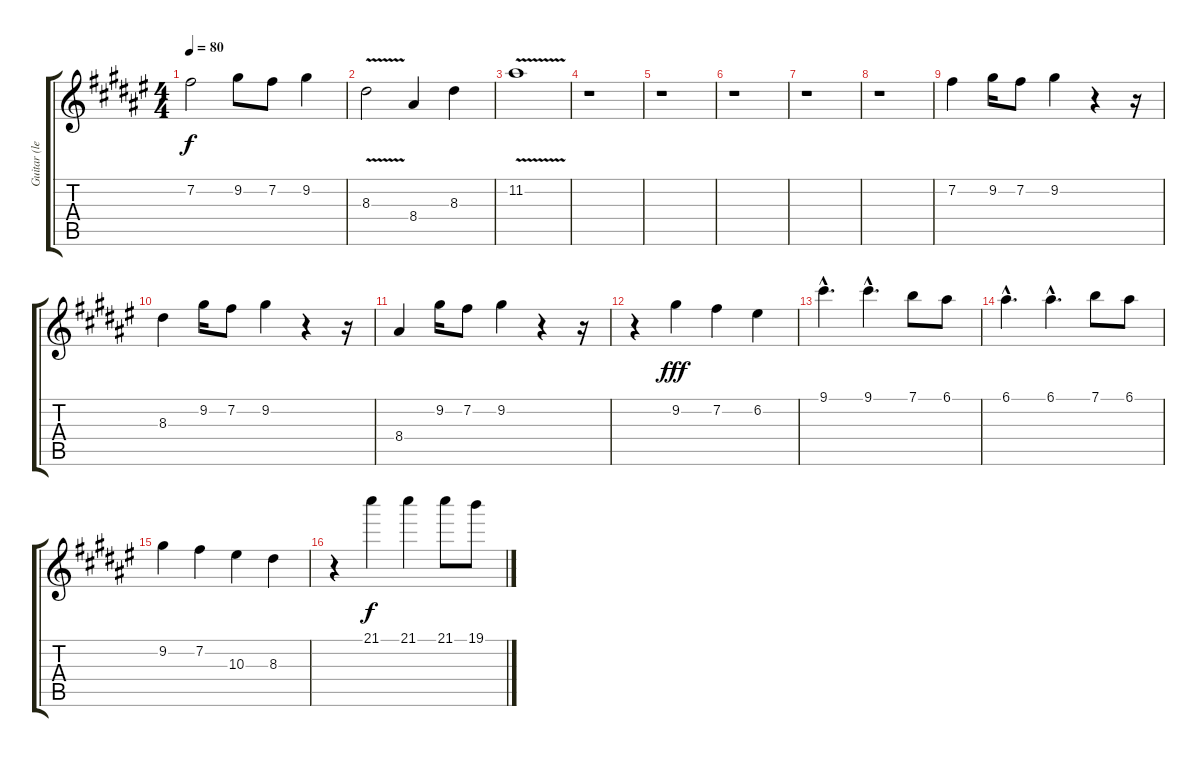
\track ("Guitar (lead)" "Guitar (le") {instrument electricguitarjazz}
\staff {score tabs}
\tuning (E4 B3 G3 D3 A2 E2) {hide}
\ts (4 4)
\tempo 80
\clef g2
\ks f#
7.2.2{dy f} 9.2.8 7.2.8 9.2.4 |
8.3{v}.2 8.4.4 8.3.4 |
11.2{v}.1 |
r.1 |
r.1 |
r.1 |
r.1 |
r.1 |
7.2.4 9.2.16 7.2.8 9.2.4 r.4 r.16 |
8.3.4 9.2.16 7.2.8 9.2.4 r.4 r.16 |
8.4.4 9.2.16 7.2.8 9.2.4 r.4 r.16 |
r.4 9.2.4{dy fff} 7.2.4 6.2.4 |
9.1{hac}.4{d} 9.1{hac}.4{d} 7.1.8 6.1.8 |
6.1{hac}.4{d} 6.1{hac}.4{d} 7.1.8 6.1.8 |
9.2.4 7.2.4 10.3.4 8.3.4 |
r.4 21.1.4{dy f} 21.1.4 21.1.8 19.1.8
